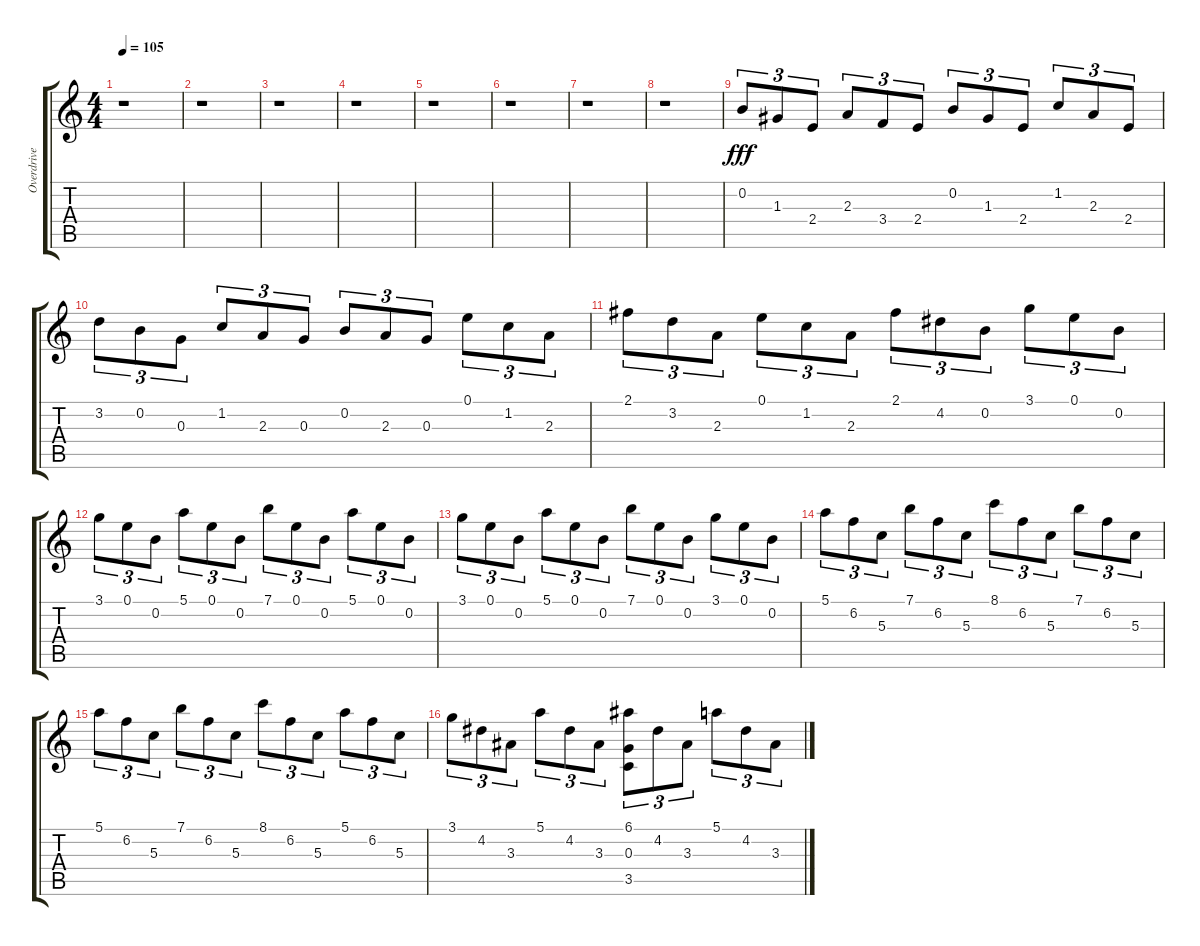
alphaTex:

\track ("Overdrive Guitar" "Overdrive ") {instrument overdrivenguitar}
\staff {score tabs}
\tuning (E4 B3 G3 D3 A2 E2) {hide}
\ts (4 4)
\tempo 105
\clef g2
\ks c
r.1{dy f} |
r.1 |
r.1 |
r.1 |
r.1 |
r.1 |
r.1 |
r.1 |
0.2.8{tu (3 2) dy fff volume 14 balance 8} 1.3.8{tu (3 2)} 2.4.8{tu (3 2)} 2.3.8{tu (3 2)} 3.4.8{tu (3 2)} 2.4.8{tu (3 2)} 0.2.8{tu (3 2)} 1.3.8{tu (3 2)} 2.4.8{tu (3 2)} 1.2.8{tu (3 2)} 2.3.8{tu (3 2)} 2.4.8{tu (3 2)} |
3.2.8{tu (3 2)} 0.2.8{tu (3 2)} 0.3.8{tu (3 2)} 1.2.8{tu (3 2)} 2.3.8{tu (3 2)} 0.3.8{tu (3 2)} 0.2.8{tu (3 2)} 2.3.8{tu (3 2)} 0.3.8{tu (3 2)} 0.1.8{tu (3 2)} 1.2.8{tu (3 2)} 2.3.8{tu (3 2)} |
2.1.8{tu (3 2)} 3.2.8{tu (3 2)} 2.3.8{tu (3 2)} 0.1.8{tu (3 2)} 1.2.8{tu (3 2)} 2.3.8{tu (3 2)} 2.1.8{tu (3 2)} 4.2.8{tu (3 2)} 0.2.8{tu (3 2)} 3.1.8{tu (3 2)} 0.1.8{tu (3 2)} 0.2.8{tu (3 2)} |
3.1.8{tu (3 2)} 0.1.8{tu (3 2)} 0.2.8{tu (3 2)} 5.1.8{tu (3 2)} 0.1.8{tu (3 2)} 0.2.8{tu (3 2)} 7.1.8{tu (3 2)} 0.1.8{tu (3 2)} 0.2.8{tu (3 2)} 5.1.8{tu (3 2)} 0.1.8{tu (3 2)} 0.2.8{tu (3 2)} |
3.1.8{tu (3 2)} 0.1.8{tu (3 2)} 0.2.8{tu (3 2)} 5.1.8{tu (3 2)} 0.1.8{tu (3 2)} 0.2.8{tu (3 2)} 7.1.8{tu (3 2)} 0.1.8{tu (3 2)} 0.2.8{tu (3 2)} 3.1.8{tu (3 2)} 0.1.8{tu (3 2)} 0.2.8{tu (3 2)} |
5.1.8{tu (3 2)} 6.2.8{tu (3 2)} 5.3.8{tu (3 2)} 7.1.8{tu (3 2)} 6.2.8{tu (3 2)} 5.3.8{tu (3 2)} 8.1.8{tu (3 2)} 6.2.8{tu (3 2)} 5.3.8{tu (3 2)} 7.1.8{tu (3 2)} 6.2.8{tu (3 2)} 5.3.8{tu (3 2)} |
5.1.8{tu (3 2)} 6.2.8{tu (3 2)} 5.3.8{tu (3 2)} 7.1.8{tu (3 2)} 6.2.8{tu (3 2)} 5.3.8{tu (3 2)} 8.1.8{tu (3 2)} 6.2.8{tu (3 2)} 5.3.8{tu (3 2)} 5.1.8{tu (3 2)} 6.2.8{tu (3 2)} 5.3.8{tu (3 2)} |
3.1.8{tu (3 2)} 4.2.8{tu (3 2)} 3.3.8{tu (3 2)} 5.1.8{tu (3 2)} 4.2.8{tu (3 2)} 3.3.8{tu (3 2)} (6.1 0.3 3.5).8{tu (3 2)} 4.2.8{tu (3 2)} 3.3.8{tu (3 2)} 5.1.8{tu (3 2)} 4.2.8{tu (3 2)} 3.3.8{tu (3 2)}
